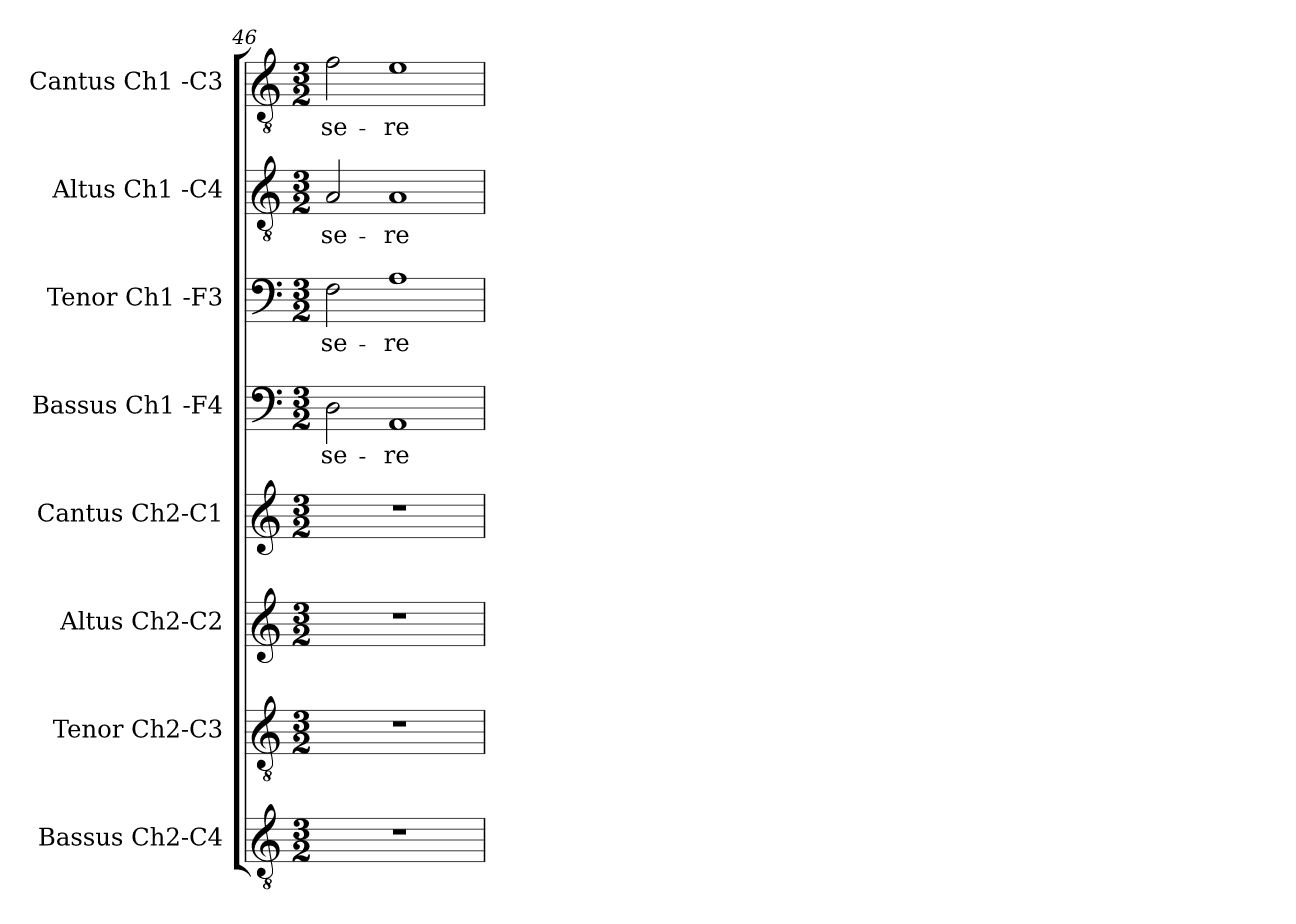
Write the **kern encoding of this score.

**kern	**kern	**kern	**kern	**kern	**text	**kern	**text	**kern	**text	**kern	**text
*part8	*part7	*part6	*part5	*part4	*part4	*part3	*part3	*part2	*part2	*part1	*part1
*staff8	*staff7	*staff6	*staff5	*staff4	*staff4	*staff3	*staff3	*staff2	*staff2	*staff1	*staff1
*I"Bassus Ch2-C4	*I"Tenor Ch2-C3	*I"Altus Ch2-C2	*I"Cantus Ch2-C1	*I"Bassus Ch1 -F4	*	*I"Tenor Ch1 -F3	*	*I"Altus Ch1 -C4	*	*I"Cantus Ch1 -C3	*
*I'B2	*I'T2	*I'A2	*I'C2	*I'B1	*	*I'T1	*	*I'A1	*	*I'C1	*
*clefGv2	*clefGv2	*clefG2	*clefG2	*clefF4	*	*clefF4	*	*clefGv2	*	*clefGv2	*
*k[]	*k[]	*k[]	*k[]	*k[]	*	*k[]	*	*k[]	*	*k[]	*
*M3/2	*M3/2	*M3/2	*M3/2	*M3/2	*	*M3/2	*	*M3/2	*	*M3/2	*
=46	=46	=46	=46	=46	=46	=46	=46	=46	=46	=46	=46
!	!	!	!	!	!LO:LY:b	!	!LO:LY:b	!	!LO:LY:b	!	!LO:LY:b
1.r	1.r	1.r	1.r	2D\	-se-	2F\	-se-	2A/	-se-	2f\	-se-
!	!	!	!	!	!LO:LY:b	!	!LO:LY:b	!	!LO:LY:b	!	!LO:LY:b
.	.	.	.	1AA	-re-	1A	-re-	1A	-re-	1e	-re-
=	=	=	=	=	=	=	=	=	=	=	=
*-	*-	*-	*-	*-	*-	*-	*-	*-	*-	*-	*-
